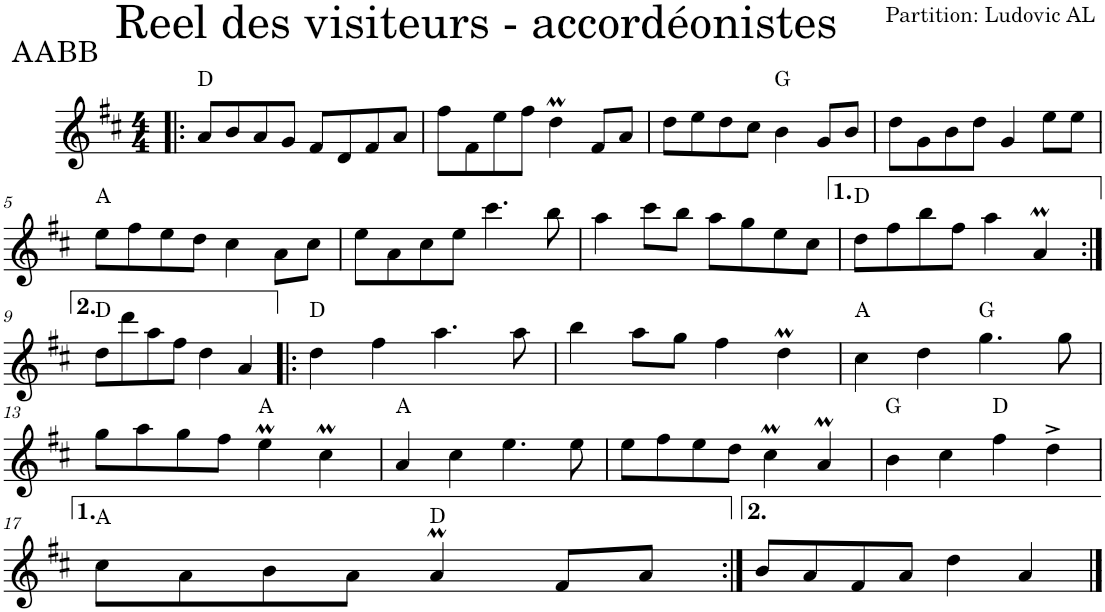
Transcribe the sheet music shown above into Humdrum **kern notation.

**kern	**harte
*part1	*part1
*staff1	*
*I"Violon	*
*I'Vln.	*
*clefG2	*
*k[f#c#]	*
*M4/4	*
=1!|:	=1!|:
8a/L	D:maj
8b/	.
8a/	.
8g/J	.
8f#/L	.
8d/	.
8f#/	.
8a/J	.
=2	=2
8ff#\L	.
8f#\	.
8ee\	.
8ff#\J	.
4ddM\	.
8f#/L	.
8a/J	.
=3	=3
8dd\L	.
8ee\	.
8dd\	.
8cc#\J	.
4b\	G:maj
8g/L	.
8b/J	.
=4	=4
8dd\L	.
8g\	.
8b\	.
8dd\J	.
4g/	.
8ee\L	.
8ee\J	.
!!LO:LB:g=z
=5	=5
8ee\L	A:maj
8ff#\	.
8ee\	.
8dd\J	.
4cc#\	.
8a\L	.
8cc#\J	.
=6	=6
8ee\L	.
8a\	.
8cc#\	.
8ee\J	.
4.ccc#\	.
8bb\	.
=7	=7
4aa\	.
8ccc#\L	.
8bb\J	.
8aa\L	.
8gg\	.
8ee\	.
8cc#\J	.
=8	=8
8dd\L	D:maj
8ff#\	.
8bb\	.
8ff#\J	.
4aa\	.
4aM/	.
!!LO:LB:g=z
=9:|!	=9:|!
8dd\L	D:maj
8ddd\	.
8aa\	.
8ff#\J	.
4dd\	.
4a/	.
=10!|:	=10!|:
4dd\	D:maj
4ff#\	.
4.aa\	.
8aa\	.
=11	=11
4bb\	.
8aa\L	.
8gg\J	.
4ff#\	.
4ddM\	.
=12	=12
4cc#\	A:maj
4dd\	.
4.gg\	G:maj
8gg\	.
!!LO:LB:g=z
=13	=13
8gg\L	.
8aa\	.
8gg\	.
8ff#\J	.
4eeM\	A:maj
4cc#m\	.
=14	=14
4a/	A:maj
4cc#\	.
4.ee\	.
8ee\	.
=15	=15
8ee\L	.
8ff#\	.
8ee\	.
8dd\J	.
4cc#m\	.
4aM/	.
=16	=16
4b\	G:maj
4cc#\	.
4ff#\	D:maj
4dd^\	.
!!LO:LB:g=z
=17	=17
8cc#\L	A:maj
8a\	.
8b\	.
8a\J	.
4aM/	D:maj
8f#/L	.
8a/J	.
=18:|!	=18:|!
8b/L	.
8a/	.
8f#/	.
8a/J	.
4dd\	.
4a/	.
==	==
*-	*-
